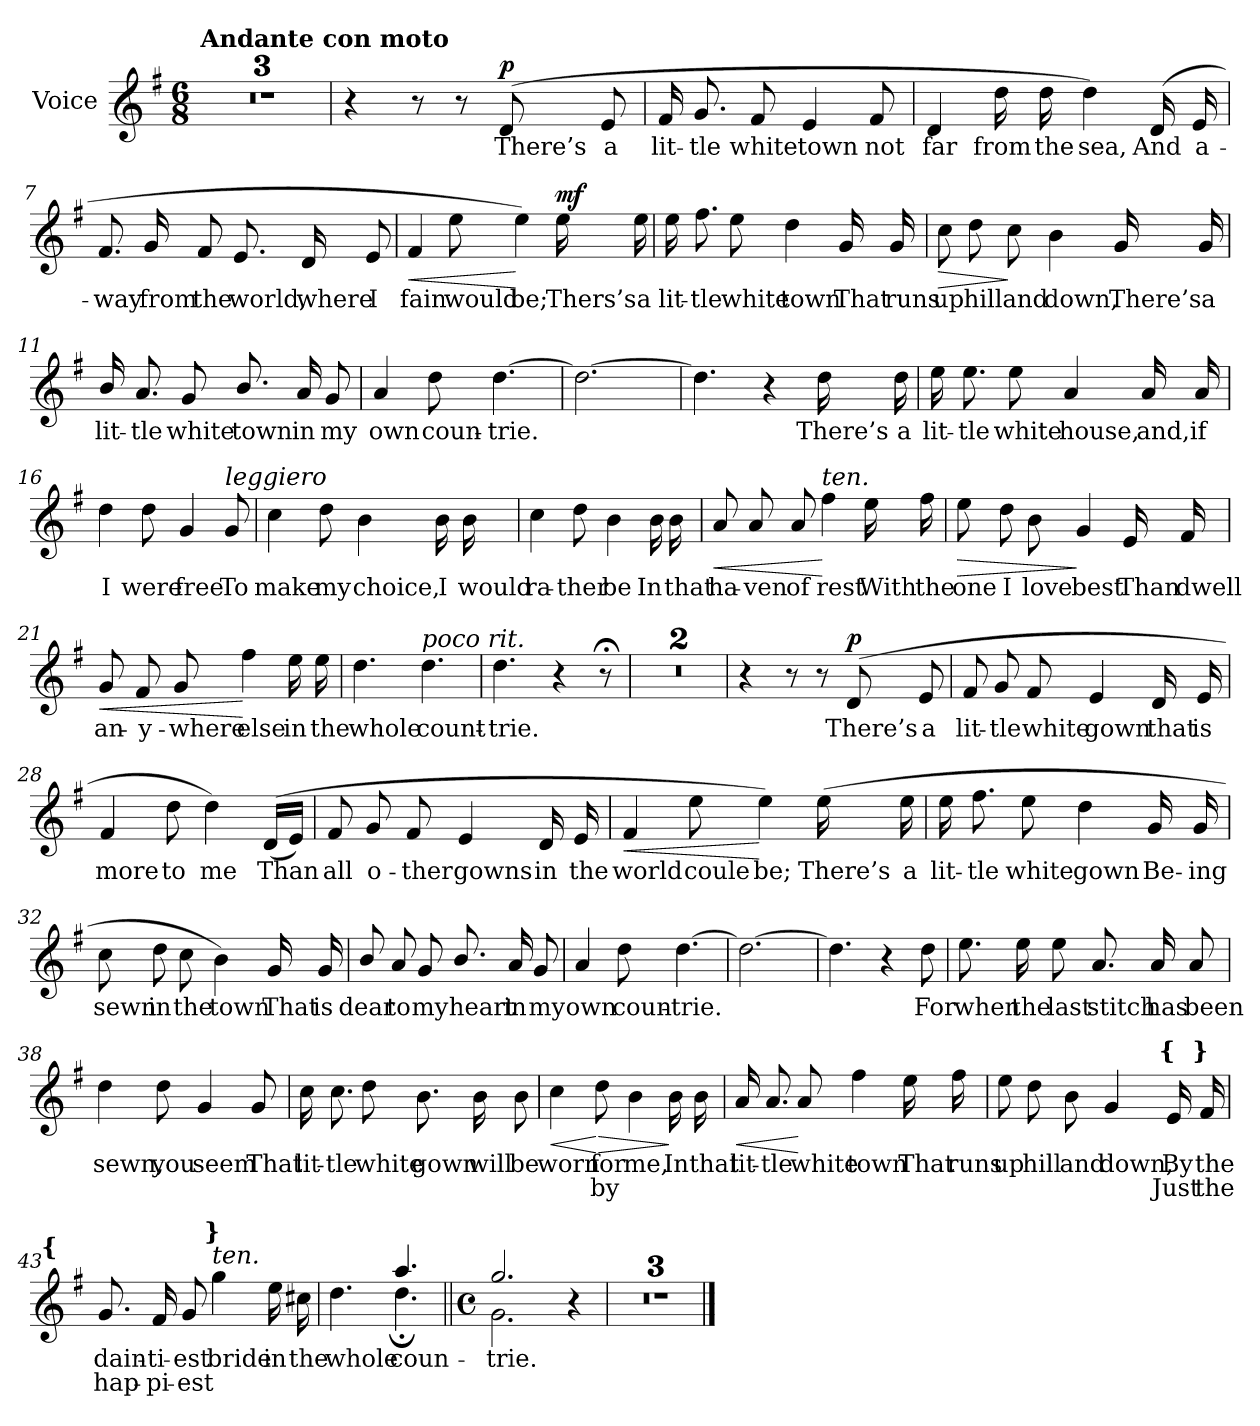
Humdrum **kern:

**kern	**text	**text	**dynam
*part1	*part1	*part1	*part1
*staff1	*staff1	*staff1	*staff1
*I"Voice	*	*	*
*clefG2	*	*	*
*k[f#]	*	*	*
*M6/8	*	*	*
=1	=1	=1	=1
!LO:TX:a:B:t=Andante con moto	!	!	!
2.r	.	.	.
=2	=2	=2	=2
2.r	.	.	.
=3	=3	=3	=3
2.r	.	.	.
=4	=4	=4	=4
4r	.	.	.
8r	.	.	.
8r	.	.	.
!	!LO:LY:b	!	!LO:DY:a
(>8d/	There’s	.	p
!	!LO:LY:b	!	!
8e/	a	.	.
=5	=5	=5	=5
!	!LO:LY:b	!	!
16f#/	lit-	.	.
!	!LO:LY:b	!	!
8.g/	-tle	.	.
!	!LO:LY:b	!	!
8f#/	white	.	.
!	!LO:LY:b	!	!
4e/	town	.	.
!	!LO:LY:b	!	!
8f#/	not	.	.
=6	=6	=6	=6
!	!LO:LY:b	!	!
4d/	far	.	.
!	!LO:LY:b	!	!
16dd\	from	.	.
!	!LO:LY:b	!	!
16dd\	the	.	.
!	!LO:LY:b	!	!
4dd\)	sea,	.	.
!	!LO:LY:b	!	!
(>16d/	And	.	.
!	!LO:LY:b	!	!
16e/	a-	.	.
!!LO:LB:g=z
=7	=7	=7	=7
!	!LO:LY:b	!	!
8.f#/	-way	.	.
!	!LO:LY:b	!	!
16g/	from	.	.
!	!LO:LY:b	!	!
8f#/	the	.	.
!	!LO:LY:b	!	!
8.e/	world,	.	.
!	!LO:LY:b	!	!
16d/	where	.	.
!	!LO:LY:b	!	!
8e/	I	.	.
=8	=8	=8	=8
!	!LO:LY:b	!	!LO:HP:b
4f#/	fain	.	<
!	!LO:LY:b	!	!
8ee\	would	.	.
!	!LO:LY:b	!	!
4ee\)	be;	.	[
!	!LO:LY:b	!	!LO:DY:a
16ee\	Thers’s	.	mf
!	!LO:LY:b	!	!
16ee\	a	.	.
!!LO:LB:g=z
=9	=9	=9	=9
!	!LO:LY:b	!	!
16ee\	lit-	.	.
!	!LO:LY:b	!	!
8.ff#\	-tle	.	.
!	!LO:LY:b	!	!
8ee\	white	.	.
!	!LO:LY:b	!	!
4dd\	town	.	.
!	!LO:LY:b	!	!
16g/	That	.	.
!	!LO:LY:b	!	!
16g/	runs	.	.
=10	=10	=10	=10
!	!LO:LY:b	!	!LO:HP:b
8cc\	up	.	>
!	!LO:LY:b	!	!
8dd\	hill	.	.
!	!LO:LY:b	!	!
8cc\	and	.	]
!	!LO:LY:b	!	!
4b\	down,	.	.
!	!LO:LY:b	!	!
16g/	There’s	.	.
!	!LO:LY:b	!	!
16g/	a	.	.
!!LO:LB:g=z
=11	=11	=11	=11
!	!LO:LY:b	!	!
16b/	lit-	.	.
!	!LO:LY:b	!	!
8.a/	-tle	.	.
!	!LO:LY:b	!	!
8g/	white	.	.
!	!LO:LY:b	!	!
8.b/	town	.	.
!	!LO:LY:b	!	!
16a/	in	.	.
!	!LO:LY:b	!	!
8g/	my	.	.
=12	=12	=12	=12
!	!LO:LY:b	!	!
4a/	own	.	.
!	!LO:LY:b	!	!
8dd\	coun-	.	.
!	!LO:LY:b	!	!
[4.dd\	-trie.	.	.
=13	=13	=13	=13
2.dd\_	.	.	.
!!LO:LB:g=z
=14	=14	=14	=14
4.dd\]	.	.	.
4r	.	.	.
!	!LO:LY:b	!	!
16dd\	There’s	.	.
!	!LO:LY:b	!	!
16dd\	a	.	.
=15	=15	=15	=15
!	!LO:LY:b	!	!
16ee\	lit-	.	.
!	!LO:LY:b	!	!
8.ee\	-tle	.	.
!	!LO:LY:b	!	!
8ee\	white	.	.
!	!LO:LY:b	!	!
4a/	house,	.	.
!	!LO:LY:b	!	!
16a/	and,	.	.
!	!LO:LY:b	!	!
16a/	if	.	.
=16	=16	=16	=16
!	!LO:LY:b	!	!
4dd\	I	.	.
!	!LO:LY:b	!	!
8dd\	were	.	.
!	!LO:LY:b	!	!
4g/	free	.	.
!LO:TX:a:i:t=leggiero	!	!	!
!	!LO:LY:b	!	!
8g/	To	.	.
!!LO:LB:g=z
=17	=17	=17	=17
!	!LO:LY:b	!	!
4cc\	make	.	.
!	!LO:LY:b	!	!
8dd\	my	.	.
!	!LO:LY:b	!	!
4b\	choice,	.	.
!	!LO:LY:b	!	!
16b\	I	.	.
!	!LO:LY:b	!	!
16b\	would	.	.
=18	=18	=18	=18
!	!LO:LY:b	!	!
4cc\	ra-	.	.
!	!LO:LY:b	!	!
8dd\	-ther	.	.
!	!LO:LY:b	!	!
4b\	be	.	.
!	!LO:LY:b	!	!
16b\	In	.	.
!	!LO:LY:b	!	!
16b\	that	.	.
!!LO:LB:g=z
=19	=19	=19	=19
!	!LO:LY:b	!	!LO:HP:b
8a/	ha-	.	<
!	!LO:LY:b	!	!
8a/	-ven	.	.
!	!LO:LY:b	!	!
8a/	of	.	.
!LO:TX:a:i:t=ten.	!	!	!
!	!LO:LY:b	!	!
4ff#\	rest	.	[
!	!LO:LY:b	!	!
16ee\	With	.	.
!	!LO:LY:b	!	!
16ff#\	the	.	.
=20	=20	=20	=20
!	!LO:LY:b	!	!LO:HP:b
8ee\	one	.	>
!	!LO:LY:b	!	!
8dd\	I	.	.
!	!LO:LY:b	!	!
8b\	love	.	.
!	!LO:LY:b	!	!
4g/	best	.	]
!	!LO:LY:b	!	!
16e/	Than	.	.
!	!LO:LY:b	!	!
16f#/	dwell	.	.
!!LO:LB:g=z
=21	=21	=21	=21
!	!LO:LY:b	!	!LO:HP:b
8g/	an-	.	<
!	!LO:LY:b	!	!
8f#/	-y-	.	.
!	!LO:LY:b	!	!
8g/	-where	.	.
!	!LO:LY:b	!	!
4ff#\	else	.	[
!	!LO:LY:b	!	!
16ee\	in	.	.
!	!LO:LY:b	!	!
16ee\	the	.	.
=22	=22	=22	=22
!	!LO:LY:b	!	!
4.dd\	whole	.	.
!LO:TX:a:i:t=poco rit.	!	!	!
!	!LO:LY:b	!	!
4.dd\	count-	.	.
=23	=23	=23	=23
!	!LO:LY:b	!	!
4.dd\	-trie.	.	.
4r	.	.	.
8r;<	.	.	.
!!LO:LB:g=z
=24	=24	=24	=24
2.r	.	.	.
=25	=25	=25	=25
2.r	.	.	.
=26	=26	=26	=26
4r	.	.	.
8r	.	.	.
8r	.	.	.
!	!LO:LY:b	!	!LO:DY:a
(>8d/	There’s	.	p
!	!LO:LY:b	!	!
8e/	a	.	.
!!LO:LB:g=z
=27	=27	=27	=27
!	!LO:LY:b	!	!
8f#/	lit-	.	.
!	!LO:LY:b	!	!
8g/	-tle	.	.
!	!LO:LY:b	!	!
8f#/	white	.	.
!	!LO:LY:b	!	!
4e/	gown	.	.
!	!LO:LY:b	!	!
16d/	that	.	.
!	!LO:LY:b	!	!
16e/	is	.	.
=28	=28	=28	=28
!	!LO:LY:b	!	!
4f#/	more	.	.
!	!LO:LY:b	!	!
8dd\	to	.	.
!	!LO:LY:b	!	!
4dd\)	me	.	.
!	!LO:LY:b	!	!
(<(>16d/LL	Than	.	.
16e/JJ)	.	.	.
!!LO:PB:g=z
=29	=29	=29	=29
!	!LO:LY:b	!	!
8f#/	all	.	.
!	!LO:LY:b	!	!
8g/	o-	.	.
!	!LO:LY:b	!	!
8f#/	-ther	.	.
!	!LO:LY:b	!	!
4e/	gowns	.	.
!	!LO:LY:b	!	!
16d/	in	.	.
!	!LO:LY:b	!	!
16e/	the	.	.
=30	=30	=30	=30
!	!LO:LY:b	!	!LO:HP:b
4f#/	world	.	<
!	!LO:LY:b	!	!
8ee\	coule	.	.
!	!LO:LY:b	!	!
4ee\)	be;	.	[
!	!LO:LY:b	!	!
(>16ee\	There’s	.	.
!	!LO:LY:b	!	!
16ee\	a	.	.
!!LO:LB:g=z
=31	=31	=31	=31
!	!LO:LY:b	!	!
16ee\	lit-	.	.
!	!LO:LY:b	!	!
8.ff#\	-tle	.	.
!	!LO:LY:b	!	!
8ee\	white	.	.
!	!LO:LY:b	!	!
4dd\	gown	.	.
!	!LO:LY:b	!	!
16g/	Be-	.	.
!	!LO:LY:b	!	!
16g/	-ing	.	.
=32	=32	=32	=32
!	!LO:LY:b	!	!
8cc\	sewn	.	.
!	!LO:LY:b	!	!
8dd\	in	.	.
!	!LO:LY:b	!	!
8cc\	the	.	.
!	!LO:LY:b	!	!
4b\)	town	.	.
!	!LO:LY:b	!	!
16g/	That	.	.
!	!LO:LY:b	!	!
16g/	is	.	.
!!LO:LB:g=z
=33	=33	=33	=33
!	!LO:LY:b	!	!
8b/	dear	.	.
!	!LO:LY:b	!	!
8a/	to	.	.
!	!LO:LY:b	!	!
8g/	my	.	.
!	!LO:LY:b	!	!
8.b/	heart	.	.
!	!LO:LY:b	!	!
16a/	in	.	.
!	!LO:LY:b	!	!
8g/	my	.	.
=34	=34	=34	=34
!	!LO:LY:b	!	!
4a/	own	.	.
!	!LO:LY:b	!	!
8dd\	coun-	.	.
!	!LO:LY:b	!	!
[4.dd\	-trie.	.	.
=35	=35	=35	=35
2.dd\_	.	.	.
!!LO:LB:g=z
=36	=36	=36	=36
4.dd\]	.	.	.
4r	.	.	.
!	!LO:LY:b	!	!
8dd\	For	.	.
=37	=37	=37	=37
!	!LO:LY:b	!	!
8.ee\	when	.	.
!	!LO:LY:b	!	!
16ee\	the	.	.
!	!LO:LY:b	!	!
8ee\	last	.	.
!	!LO:LY:b	!	!
8.a/	stitch	.	.
!	!LO:LY:b	!	!
16a/	has	.	.
!	!LO:LY:b	!	!
8a/	been	.	.
=38	=38	=38	=38
!	!LO:LY:b	!	!
4dd\	sewn,	.	.
!	!LO:LY:b	!	!
8dd\	you	.	.
!	!LO:LY:b	!	!
4g/	seem	.	.
!	!LO:LY:b	!	!
8g/	That	.	.
!!LO:LB:g=z
=39	=39	=39	=39
!	!LO:LY:b	!	!
16cc\	lit-	.	.
!	!LO:LY:b	!	!
8.cc\	-tle	.	.
!	!LO:LY:b	!	!
8dd\	white	.	.
!	!LO:LY:b	!	!
8.b\	gown	.	.
!	!LO:LY:b	!	!
16b\	will	.	.
!	!LO:LY:b	!	!
8b\	be	.	.
=40	=40	=40	=40
!	!LO:LY:b	!	!LO:HP:b
4cc\	worn	.	<
!	!LO:LY:b	!LO:LY:b	!LO:HP:n=1:b
8dd\	for	by	[ >
!	!LO:LY:b	!	!
4b\	me,	.	.
!	!LO:LY:b	!	!
16b\	In	.	]
!	!LO:LY:b	!	!
16b\	that	.	.
!!LO:LB:g=z
=41	=41	=41	=41
!	!LO:LY:b	!	!LO:HP:b
16a/	lit-	.	<
!	!LO:LY:b	!	!
8.a/	-tle	.	.
!	!LO:LY:b	!	!
8a/	white	.	[
!	!LO:LY:b	!	!
4ff#\	town	.	.
!	!LO:LY:b	!	!
16ee\	That	.	.
!	!LO:LY:b	!	!
16ff#\	runs	.	.
!!LO:REH:place=s1:b:enc=none:fs=24:t=}:qo=2.75
!!LO:REH:place=s1:b:enc=none:fs=24:t={:qo=2.5
=42	=42	=42	=42
!	!LO:LY:b	!	!
8ee\	up	.	.
!	!LO:LY:b	!	!
8dd\	hill	.	.
!	!LO:LY:b	!	!
8b\	and	.	.
!	!LO:LY:b	!	!
4g/	down,	.	.
!	!LO:LY:b	!LO:LY:b	!
16e/	By	Just	.
!	!LO:LY:b	!LO:LY:b	!
16f#/	the	the	.
!!LO:LB:g=z
!!LO:REH:place=s1:b:enc=none:fs=24:t=}:qo=1.5
!!LO:REH:place=s1:b:enc=none:fs=24:t={
=43	=43	=43	=43
!	!LO:LY:b	!LO:LY:b	!
8.g/	dain-	hap-	.
!	!LO:LY:b	!LO:LY:b	!
16f#/	-ti-	-pi-	.
!	!LO:LY:b	!LO:LY:b	!
8g/	-est	-est	.
!LO:TX:a:i:t=ten.	!	!	!
!	!LO:LY:b	!	!
4gg\	bride	.	.
!	!LO:LY:b	!	!
16ee\	in	.	.
!	!LO:LY:b	!	!
16cc#X\	the	.	.
=44	=44	=44	=44
!	!LO:LY:b	!	!
*^	*	*	*
4.dd\	4.ryy	whole	.	.
!	!	!LO:LY:b	!	!
4.dd\	4.aa;</	coun-	.	.
=45||	=45||	=45||	=45||	=45||
*M4/4	*	*	*	*
*met(c)	*	*	*	*
!	!	!LO:LY:b	!	!
2.g\	2.gg/	-trie.	.	.
4r	4ryy	.	.	.
*v	*v	*	*	*
!!LO:LB:g=z
=46	=46	=46	=46
1r	.	.	.
=47	=47	=47	=47
1r	.	.	.
=48	=48	=48	=48
1r	.	.	.
==	==	==	==
*-	*-	*-	*-
